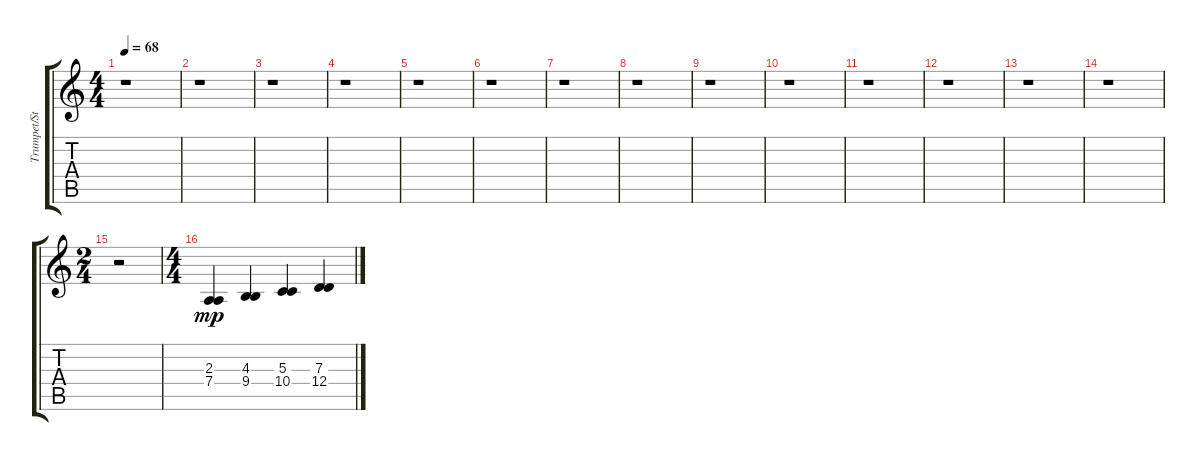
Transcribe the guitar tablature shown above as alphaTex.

\track ("Trumpet/Strings/Violin" "Trumpet/St") {instrument stringensemble1}
\staff {score tabs}
\tuning (E4 B3 G3 D3 A2 E2) {hide}
\ts (4 4)
\tempo 68
\clef g2
\ks c
r.1{dy f} |
r.1 |
r.1 |
r.1 |
r.1 |
r.1 |
r.1 |
r.1 |
r.1 |
r.1 |
r.1 |
r.1 |
r.1 |
r.1 |
\ts (2 4)
r.2{volume 10 balance 8} |
\ts (4 4)
(2.3 7.4).4{dy mp volume 12} (4.3 9.4).4 (5.3 10.4).4 (7.3 12.4).4
